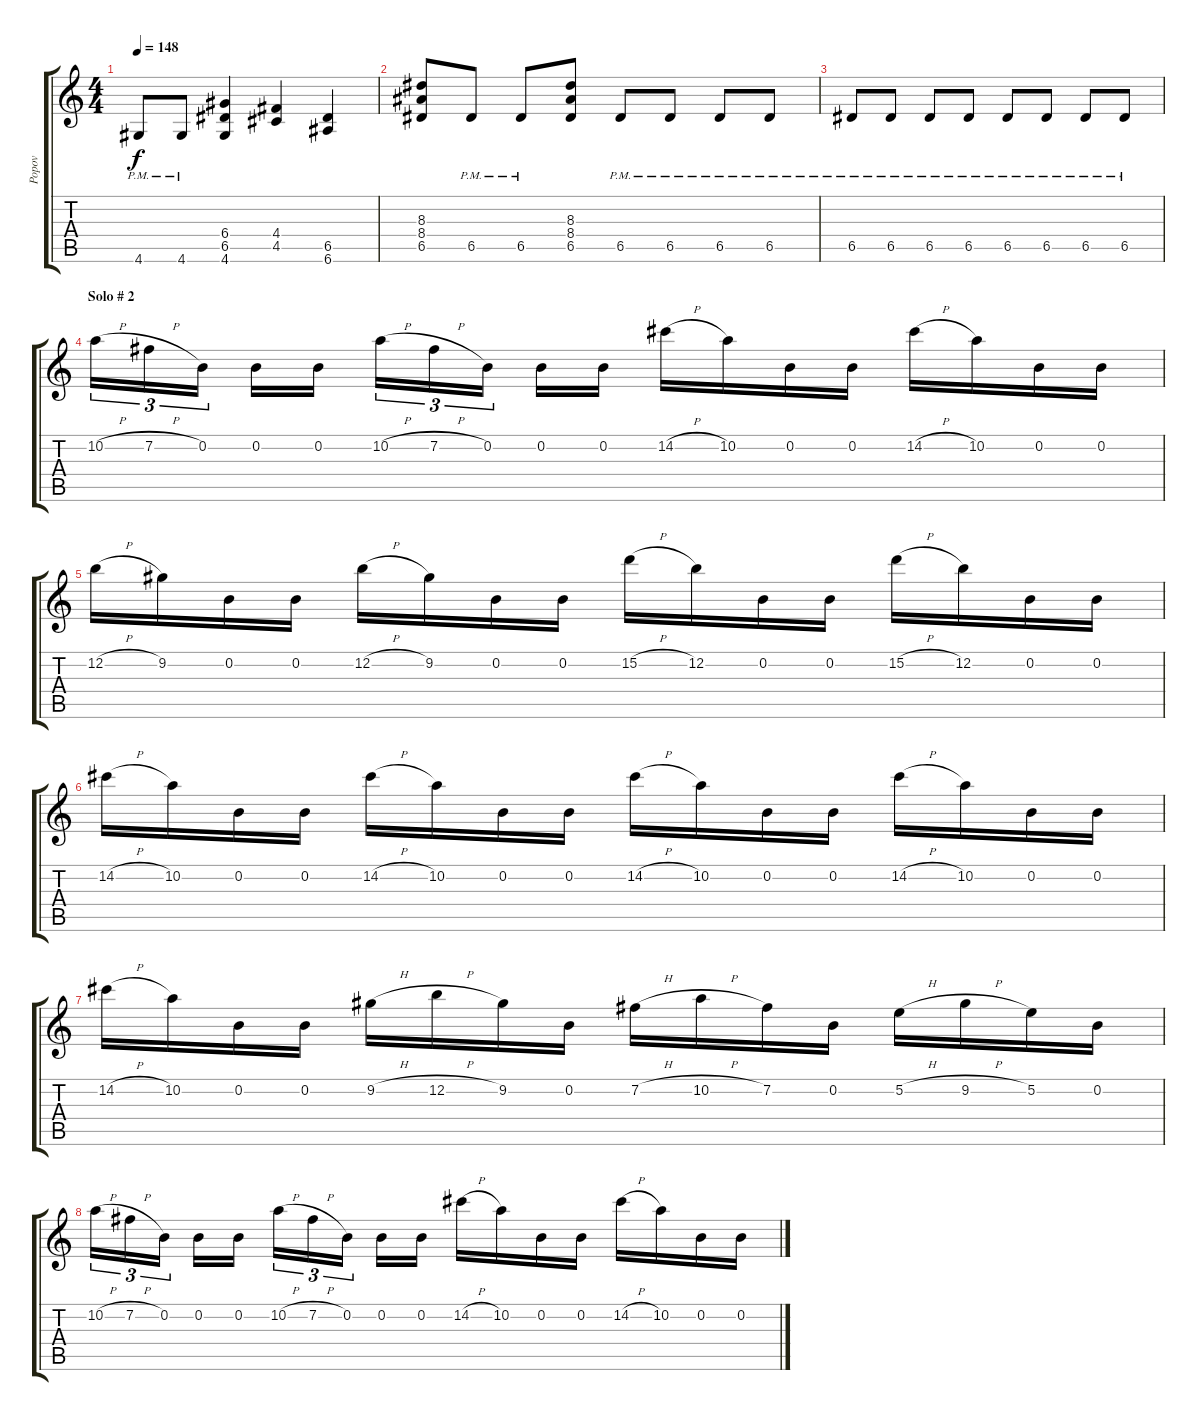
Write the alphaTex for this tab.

\track ("Popov" "Popov") {instrument distortionguitar}
\staff {score tabs}
\tuning (E4 B3 G3 D3 A2 E2) {hide}
\ts (4 4)
\tempo 148
\clef g2
\ks c
4.6{pm}.8{dy f} 4.6{pm}.8 (6.4 6.5 4.6).4 (4.4 4.5).4 (6.5 6.6).4 |
(8.3 8.4 6.5).8 6.5{pm}.8 6.5{pm}.8 (8.3 8.4 6.5).8 6.5{pm}.8 6.5{pm}.8 6.5{pm}.8 6.5{pm}.8 |
6.5{pm}.8 6.5{pm}.8 6.5{pm}.8 6.5{pm}.8 6.5{pm}.8 6.5{pm}.8 6.5{pm}.8 6.5{pm}.8 |
\section ("" "Solo # 2")
10.2{h}.16{tu (3 2) volume 14 balance 6} 7.2{h}.16{tu (3 2)} 0.2.16{tu (3 2)} 0.2.16 0.2.16 10.2{h}.16{tu (3 2)} 7.2{h}.16{tu (3 2)} 0.2.16{tu (3 2)} 0.2.16 0.2.16 14.2{h}.16 10.2.16 0.2.16 0.2.16 14.2{h}.16 10.2.16 0.2.16 0.2.16 |
12.2{h}.16 9.2.16 0.2.16 0.2.16 12.2{h}.16 9.2.16 0.2.16 0.2.16 15.2{h}.16 12.2.16 0.2.16 0.2.16 15.2{h}.16 12.2.16 0.2.16 0.2.16 |
14.2{h}.16 10.2.16 0.2.16 0.2.16 14.2{h}.16 10.2.16 0.2.16 0.2.16 14.2{h}.16 10.2.16 0.2.16 0.2.16 14.2{h}.16 10.2.16 0.2.16 0.2.16 |
14.2{h}.16 10.2.16 0.2.16 0.2.16 9.2{h}.16 12.2{h}.16 9.2.16 0.2.16 7.2{h}.16 10.2{h}.16 7.2.16 0.2.16 5.2{h}.16 9.2{h}.16 5.2.16 0.2.16 |
10.2{h}.16{tu (3 2)} 7.2{h}.16{tu (3 2)} 0.2.16{tu (3 2)} 0.2.16 0.2.16 10.2{h}.16{tu (3 2)} 7.2{h}.16{tu (3 2)} 0.2.16{tu (3 2)} 0.2.16 0.2.16 14.2{h}.16 10.2.16 0.2.16 0.2.16 14.2{h}.16 10.2.16 0.2.16 0.2.16
